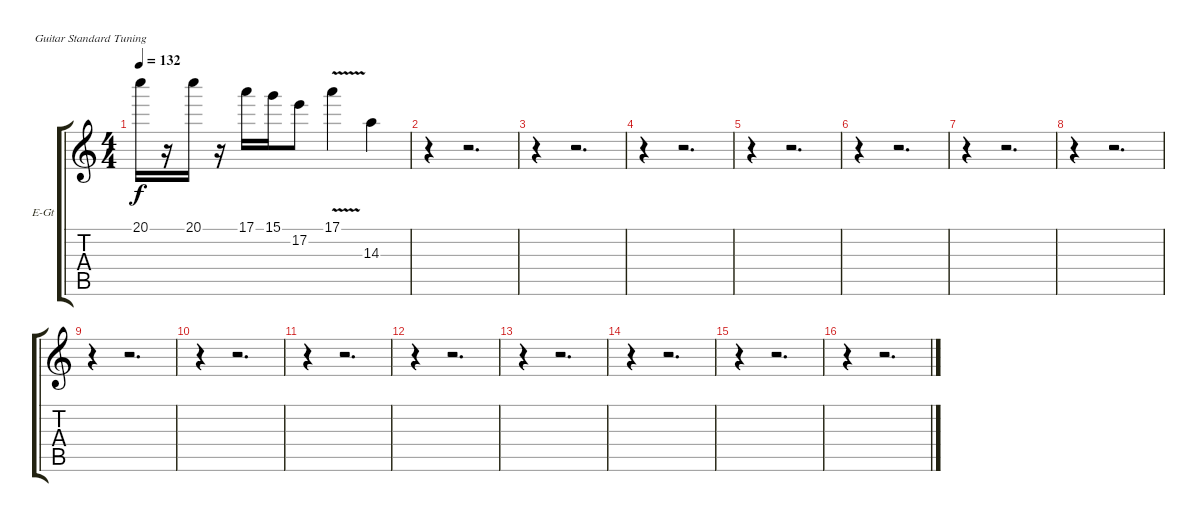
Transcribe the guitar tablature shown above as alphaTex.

\bracketExtendMode groupsimilarinstruments
\firstSystemTrackNameOrientation horizontal
\otherSystemsTrackNameOrientation horizontal
\track ("Overdub" "E-Gt") {instrument distortionguitar}
\staff {score tabs}
\tuning (E4 B3 G3 D3 A2 E2)
\ts (4 4)
\tempo 132
\clef g2
\ks c
20.1.16{dy f} r.16 20.1.16 r.16 17.1.16 15.1.16 17.2.8 17.1{v}.4 14.3.4 |
r.4 r.2{d} |
r.4 r.2{d} |
r.4 r.2{d} |
r.4 r.2{d} |
r.4 r.2{d} |
r.4 r.2{d} |
r.4 r.2{d} |
r.4 r.2{d} |
r.4 r.2{d} |
r.4 r.2{d} |
r.4 r.2{d} |
r.4 r.2{d} |
r.4 r.2{d} |
r.4 r.2{d} |
r.4 r.2{d}
